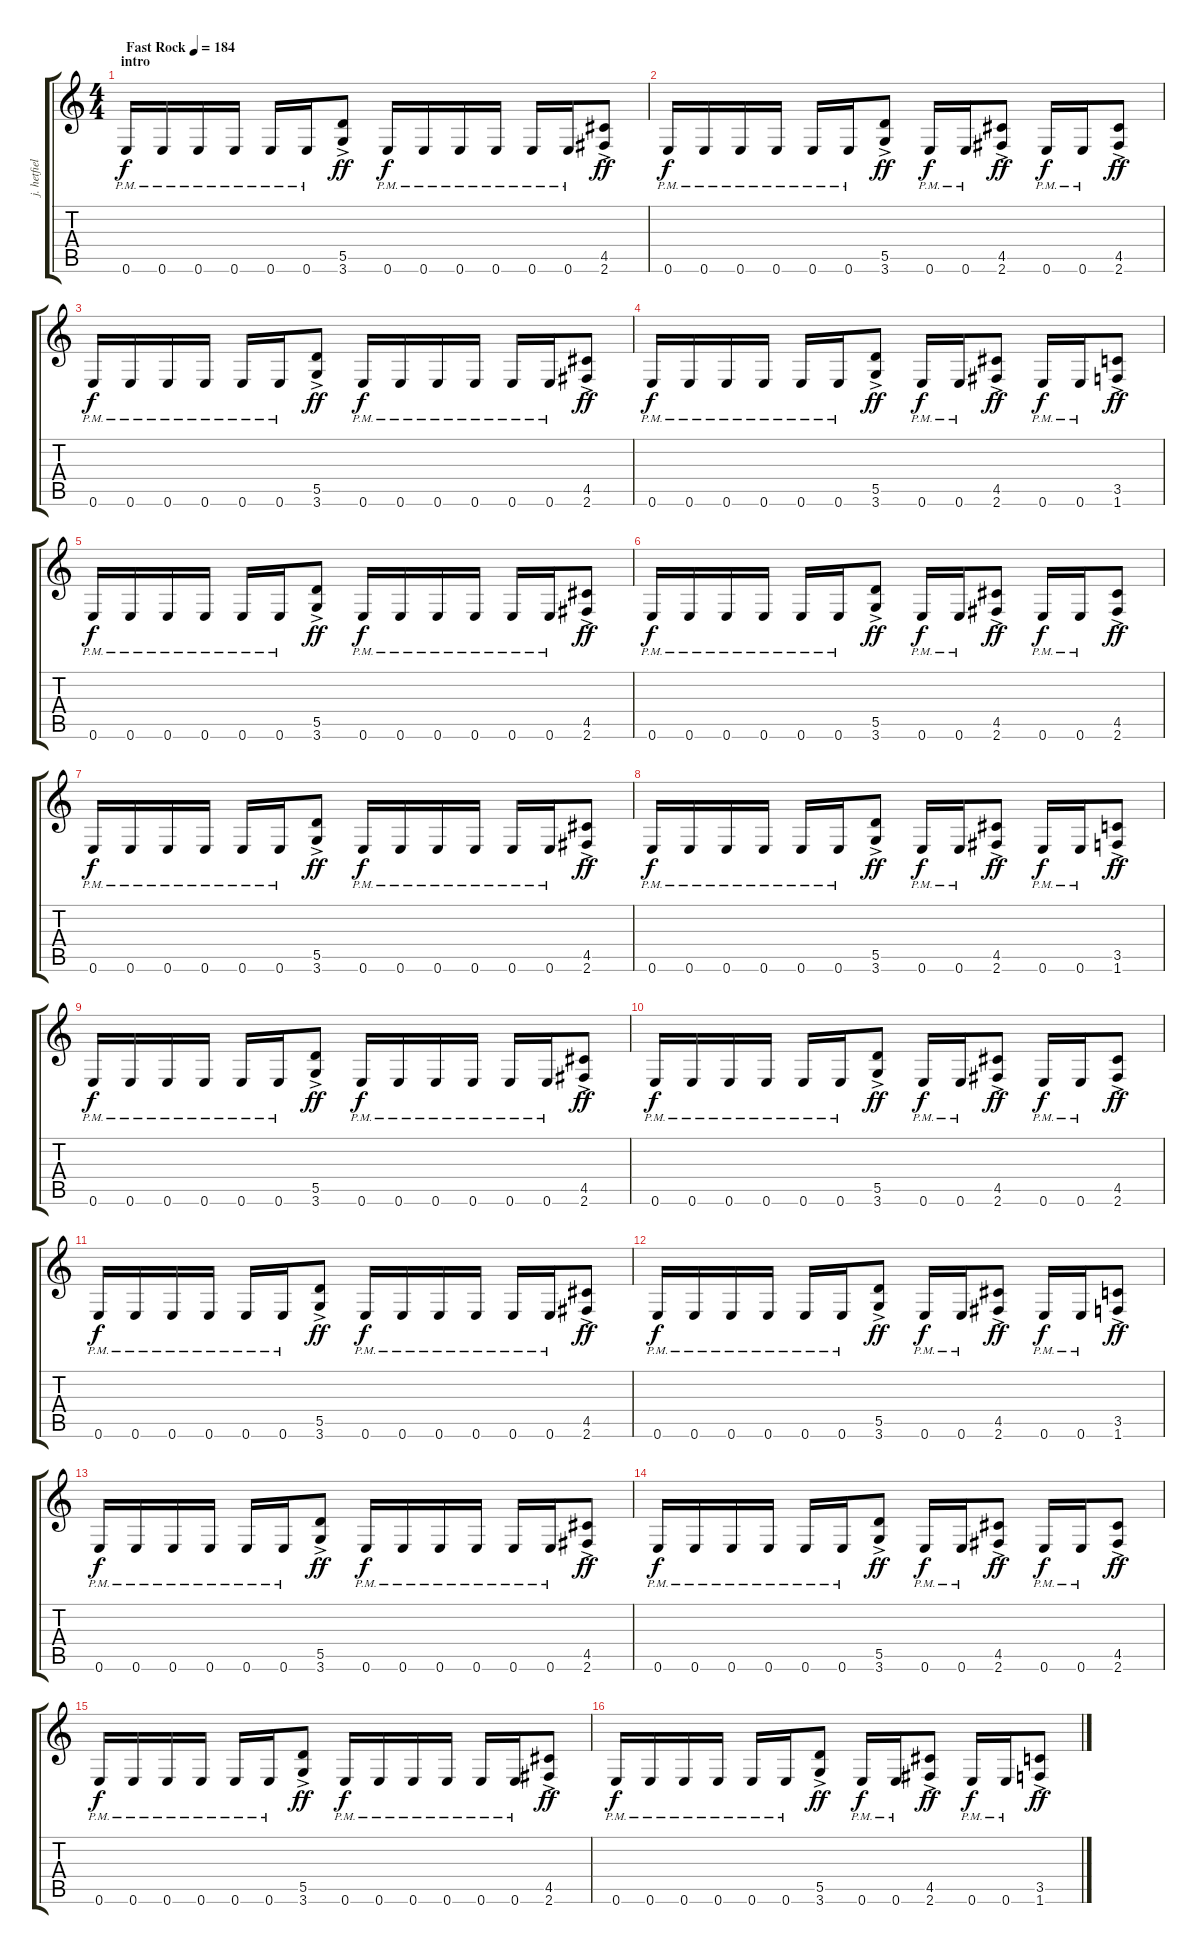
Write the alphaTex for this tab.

\track ("j. hetfield - rhythm guitar" "j. hetfiel") {instrument distortionguitar}
\staff {score tabs}
\tuning (E4 B3 G3 D3 A2 E2) {hide}
\ts (4 4)
\section ("" "intro")
\tempo (184 "Fast Rock")
\clef g2
\ks c
0.6{pm}.16{dy f instrument distortionguitar} 0.6{pm}.16 0.6{pm}.16 0.6{pm}.16 0.6{pm}.16 0.6{pm}.16 (5.5{ac} 3.6{ac}).8{dy ff} 0.6{pm}.16{dy f} 0.6{pm}.16 0.6{pm}.16 0.6{pm}.16 0.6{pm}.16 0.6{pm}.16 (4.5{ac} 2.6{ac}).8{dy ff} |
0.6{pm}.16{dy f} 0.6{pm}.16 0.6{pm}.16 0.6{pm}.16 0.6{pm}.16 0.6{pm}.16 (5.5{ac} 3.6{ac}).8{dy ff} 0.6{pm}.16{dy f} 0.6{pm}.16 (4.5{ac} 2.6{ac}).8{dy ff} 0.6{pm}.16{dy f} 0.6{pm}.16 (4.5{ac} 2.6{ac}).8{dy ff} |
0.6{pm}.16{dy f} 0.6{pm}.16 0.6{pm}.16 0.6{pm}.16 0.6{pm}.16 0.6{pm}.16 (5.5{ac} 3.6{ac}).8{dy ff} 0.6{pm}.16{dy f} 0.6{pm}.16 0.6{pm}.16 0.6{pm}.16 0.6{pm}.16 0.6{pm}.16 (4.5{ac} 2.6{ac}).8{dy ff} |
0.6{pm}.16{dy f} 0.6{pm}.16 0.6{pm}.16 0.6{pm}.16 0.6{pm}.16 0.6{pm}.16 (5.5{ac} 3.6{ac}).8{dy ff} 0.6{pm}.16{dy f} 0.6{pm}.16 (4.5{ac} 2.6{ac}).8{dy ff} 0.6{pm}.16{dy f} 0.6{pm}.16 (3.5{ac} 1.6{ac}).8{dy ff} |
0.6{pm}.16{dy f} 0.6{pm}.16 0.6{pm}.16 0.6{pm}.16 0.6{pm}.16 0.6{pm}.16 (5.5{ac} 3.6{ac}).8{dy ff} 0.6{pm}.16{dy f} 0.6{pm}.16 0.6{pm}.16 0.6{pm}.16 0.6{pm}.16 0.6{pm}.16 (4.5{ac} 2.6{ac}).8{dy ff} |
0.6{pm}.16{dy f} 0.6{pm}.16 0.6{pm}.16 0.6{pm}.16 0.6{pm}.16 0.6{pm}.16 (5.5{ac} 3.6{ac}).8{dy ff} 0.6{pm}.16{dy f} 0.6{pm}.16 (4.5{ac} 2.6{ac}).8{dy ff} 0.6{pm}.16{dy f} 0.6{pm}.16 (4.5{ac} 2.6{ac}).8{dy ff} |
0.6{pm}.16{dy f} 0.6{pm}.16 0.6{pm}.16 0.6{pm}.16 0.6{pm}.16 0.6{pm}.16 (5.5{ac} 3.6{ac}).8{dy ff} 0.6{pm}.16{dy f} 0.6{pm}.16 0.6{pm}.16 0.6{pm}.16 0.6{pm}.16 0.6{pm}.16 (4.5{ac} 2.6{ac}).8{dy ff} |
0.6{pm}.16{dy f} 0.6{pm}.16 0.6{pm}.16 0.6{pm}.16 0.6{pm}.16 0.6{pm}.16 (5.5{ac} 3.6{ac}).8{dy ff} 0.6{pm}.16{dy f} 0.6{pm}.16 (4.5{ac} 2.6{ac}).8{dy ff} 0.6{pm}.16{dy f} 0.6{pm}.16 (3.5{ac} 1.6{ac}).8{dy ff} |
0.6{pm}.16{dy f} 0.6{pm}.16 0.6{pm}.16 0.6{pm}.16 0.6{pm}.16 0.6{pm}.16 (5.5{ac} 3.6{ac}).8{dy ff} 0.6{pm}.16{dy f} 0.6{pm}.16 0.6{pm}.16 0.6{pm}.16 0.6{pm}.16 0.6{pm}.16 (4.5{ac} 2.6{ac}).8{dy ff} |
0.6{pm}.16{dy f} 0.6{pm}.16 0.6{pm}.16 0.6{pm}.16 0.6{pm}.16 0.6{pm}.16 (5.5{ac} 3.6{ac}).8{dy ff} 0.6{pm}.16{dy f} 0.6{pm}.16 (4.5{ac} 2.6{ac}).8{dy ff} 0.6{pm}.16{dy f} 0.6{pm}.16 (4.5{ac} 2.6{ac}).8{dy ff} |
0.6{pm}.16{dy f} 0.6{pm}.16 0.6{pm}.16 0.6{pm}.16 0.6{pm}.16 0.6{pm}.16 (5.5{ac} 3.6{ac}).8{dy ff} 0.6{pm}.16{dy f} 0.6{pm}.16 0.6{pm}.16 0.6{pm}.16 0.6{pm}.16 0.6{pm}.16 (4.5{ac} 2.6{ac}).8{dy ff} |
0.6{pm}.16{dy f} 0.6{pm}.16 0.6{pm}.16 0.6{pm}.16 0.6{pm}.16 0.6{pm}.16 (5.5{ac} 3.6{ac}).8{dy ff} 0.6{pm}.16{dy f} 0.6{pm}.16 (4.5{ac} 2.6{ac}).8{dy ff} 0.6{pm}.16{dy f} 0.6{pm}.16 (3.5{ac} 1.6{ac}).8{dy ff} |
0.6{pm}.16{dy f} 0.6{pm}.16 0.6{pm}.16 0.6{pm}.16 0.6{pm}.16 0.6{pm}.16 (5.5{ac} 3.6{ac}).8{dy ff} 0.6{pm}.16{dy f} 0.6{pm}.16 0.6{pm}.16 0.6{pm}.16 0.6{pm}.16 0.6{pm}.16 (4.5{ac} 2.6{ac}).8{dy ff} |
0.6{pm}.16{dy f} 0.6{pm}.16 0.6{pm}.16 0.6{pm}.16 0.6{pm}.16 0.6{pm}.16 (5.5{ac} 3.6{ac}).8{dy ff} 0.6{pm}.16{dy f} 0.6{pm}.16 (4.5{ac} 2.6{ac}).8{dy ff} 0.6{pm}.16{dy f} 0.6{pm}.16 (4.5{ac} 2.6{ac}).8{dy ff} |
0.6{pm}.16{dy f} 0.6{pm}.16 0.6{pm}.16 0.6{pm}.16 0.6{pm}.16 0.6{pm}.16 (5.5{ac} 3.6{ac}).8{dy ff} 0.6{pm}.16{dy f} 0.6{pm}.16 0.6{pm}.16 0.6{pm}.16 0.6{pm}.16 0.6{pm}.16 (4.5{ac} 2.6{ac}).8{dy ff} |
0.6{pm}.16{dy f} 0.6{pm}.16 0.6{pm}.16 0.6{pm}.16 0.6{pm}.16 0.6{pm}.16 (5.5{ac} 3.6{ac}).8{dy ff} 0.6{pm}.16{dy f} 0.6{pm}.16 (4.5{ac} 2.6{ac}).8{dy ff} 0.6{pm}.16{dy f} 0.6{pm}.16 (3.5{ac} 1.6{ac}).8{dy ff}
